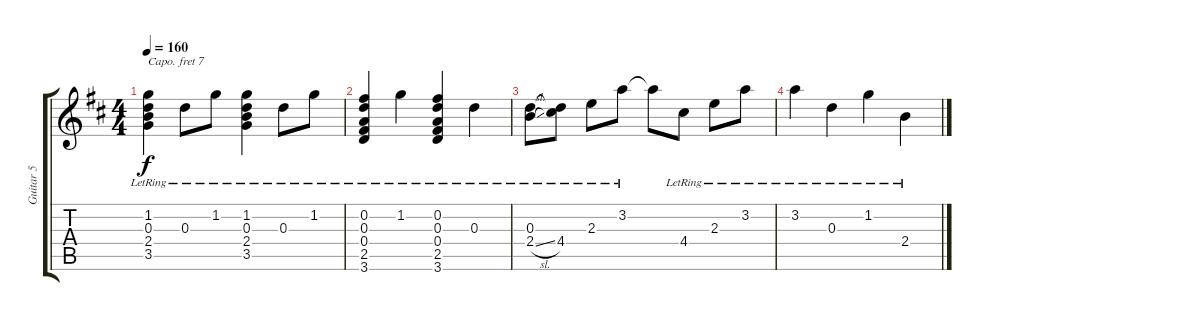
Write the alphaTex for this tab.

\track ("Guitar 5" "Guitar 5") {instrument acousticguitarsteel}
\staff {score tabs}
\capo 7
\tuning (E4 B3 G3 D3 A2 E2) {hide}
\ts (4 4)
\tempo 160
\clef g2
\ks d
(1.2{lr} 0.3{lr} 2.4{lr} 3.5{lr}).4{dy f} 0.3{lr}.8 1.2{lr}.8 (1.2{lr} 0.3{lr} 2.4{lr} 3.5{lr}).4 0.3{lr}.8 1.2{lr}.8 |
(0.2{lr} 0.3{lr} 0.4{lr} 2.5{lr} 3.6{lr}).4 1.2{lr}.4 (0.2{lr} 0.3{lr} 0.4{lr} 2.5{lr} 3.6{lr}).4 0.3{lr}.4 |
(0.3{lr} 2.4{sl lr}).8 (0.3{t} 4.4{lr}).8 2.3{lr}.8 3.2{lr}.8 3.2{t}.8 4.4{lr}.8 2.3{lr}.8 3.2{lr}.8 |
3.2{lr}.4 0.3{lr}.4 1.2{lr}.4 2.4{lr}.4
